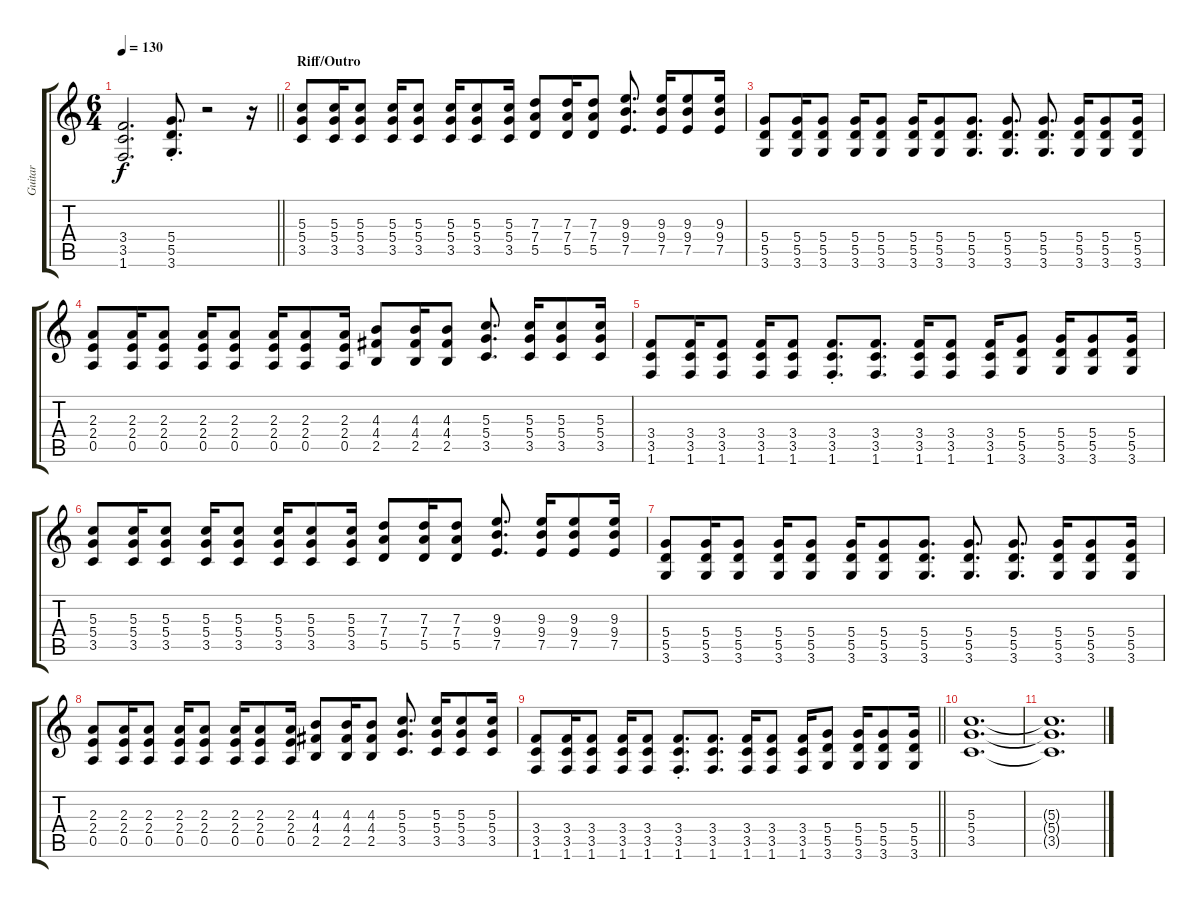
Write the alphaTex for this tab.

\track ("Guitar" "Guitar") {instrument distortionguitar}
\staff {score tabs}
\tuning (E4 B3 G3 D3 A2 E2) {hide}
\ts (6 4)
\tempo 130
\clef g2
\barLineRight lightlight
\ks c
(3.4 3.5 1.6).2{d dy f} (5.4{st} 5.5{st} 3.6{st}).8{d} r.2 r.16 |
\section ("" "Riff/Outro")
(5.3 5.4 3.5).8 (5.3 5.4 3.5).16 (5.3 5.4 3.5).8 (5.3 5.4 3.5).16 (5.3 5.4 3.5).8 (5.3 5.4 3.5).16 (5.3 5.4 3.5).8 (5.3 5.4 3.5).16 (7.3 7.4 5.5).8 (7.3 7.4 5.5).16 (7.3 7.4 5.5).8 (9.3 9.4 7.5).8{d} (9.3 9.4 7.5).16 (9.3 9.4 7.5).8 (9.3 9.4 7.5).16 |
(5.4 5.5 3.6).8 (5.4 5.5 3.6).16 (5.4 5.5 3.6).8 (5.4 5.5 3.6).16 (5.4 5.5 3.6).8 (5.4 5.5 3.6).16 (5.4 5.5 3.6).8 (5.4 5.5 3.6).8{d} (5.4 5.5 3.6).8{d} (5.4 5.5 3.6).8{d} (5.4 5.5 3.6).16 (5.4 5.5 3.6).8 (5.4 5.5 3.6).16 |
(2.3 2.4 0.5).8 (2.3 2.4 0.5).16 (2.3 2.4 0.5).8 (2.3 2.4 0.5).16 (2.3 2.4 0.5).8 (2.3 2.4 0.5).16 (2.3 2.4 0.5).8 (2.3 2.4 0.5).16 (4.3 4.4 2.5).8 (4.3 4.4 2.5).16 (4.3 4.4 2.5).8 (5.3 5.4 3.5).8{d} (5.3 5.4 3.5).16 (5.3 5.4 3.5).8 (5.3 5.4 3.5).16 |
(3.4 3.5 1.6).8 (3.4 3.5 1.6).16 (3.4 3.5 1.6).8 (3.4 3.5 1.6).16 (3.4 3.5 1.6).8 (3.4{st} 3.5{st} 1.6{st}).8{d} (3.4 3.5 1.6).8{d} (3.4 3.5 1.6).16 (3.4 3.5 1.6).8 (3.4 3.5 1.6).16 (5.4 5.5 3.6).8 (5.4 5.5 3.6).16 (5.4 5.5 3.6).8 (5.4 5.5 3.6).16 |
(5.3 5.4 3.5).8 (5.3 5.4 3.5).16 (5.3 5.4 3.5).8 (5.3 5.4 3.5).16 (5.3 5.4 3.5).8 (5.3 5.4 3.5).16 (5.3 5.4 3.5).8 (5.3 5.4 3.5).16 (7.3 7.4 5.5).8 (7.3 7.4 5.5).16 (7.3 7.4 5.5).8 (9.3 9.4 7.5).8{d} (9.3 9.4 7.5).16 (9.3 9.4 7.5).8 (9.3 9.4 7.5).16 |
(5.4 5.5 3.6).8 (5.4 5.5 3.6).16 (5.4 5.5 3.6).8 (5.4 5.5 3.6).16 (5.4 5.5 3.6).8 (5.4 5.5 3.6).16 (5.4 5.5 3.6).8 (5.4 5.5 3.6).8{d} (5.4 5.5 3.6).8{d} (5.4 5.5 3.6).8{d} (5.4 5.5 3.6).16 (5.4 5.5 3.6).8 (5.4 5.5 3.6).16 |
(2.3 2.4 0.5).8 (2.3 2.4 0.5).16 (2.3 2.4 0.5).8 (2.3 2.4 0.5).16 (2.3 2.4 0.5).8 (2.3 2.4 0.5).16 (2.3 2.4 0.5).8 (2.3 2.4 0.5).16 (4.3 4.4 2.5).8 (4.3 4.4 2.5).16 (4.3 4.4 2.5).8 (5.3 5.4 3.5).8{d} (5.3 5.4 3.5).16 (5.3 5.4 3.5).8 (5.3 5.4 3.5).16 |
\barLineRight lightlight
(3.4 3.5 1.6).8 (3.4 3.5 1.6).16 (3.4 3.5 1.6).8 (3.4 3.5 1.6).16 (3.4 3.5 1.6).8 (3.4{st} 3.5{st} 1.6{st}).8{d} (3.4 3.5 1.6).8{d} (3.4 3.5 1.6).16 (3.4 3.5 1.6).8 (3.4 3.5 1.6).16 (5.4 5.5 3.6).8 (5.4 5.5 3.6).16 (5.4 5.5 3.6).8 (5.4 5.5 3.6).16 |
(5.3 5.4 3.5).1{d} |
(5.3{t} 5.4{t} 3.5{t}).1{d}
